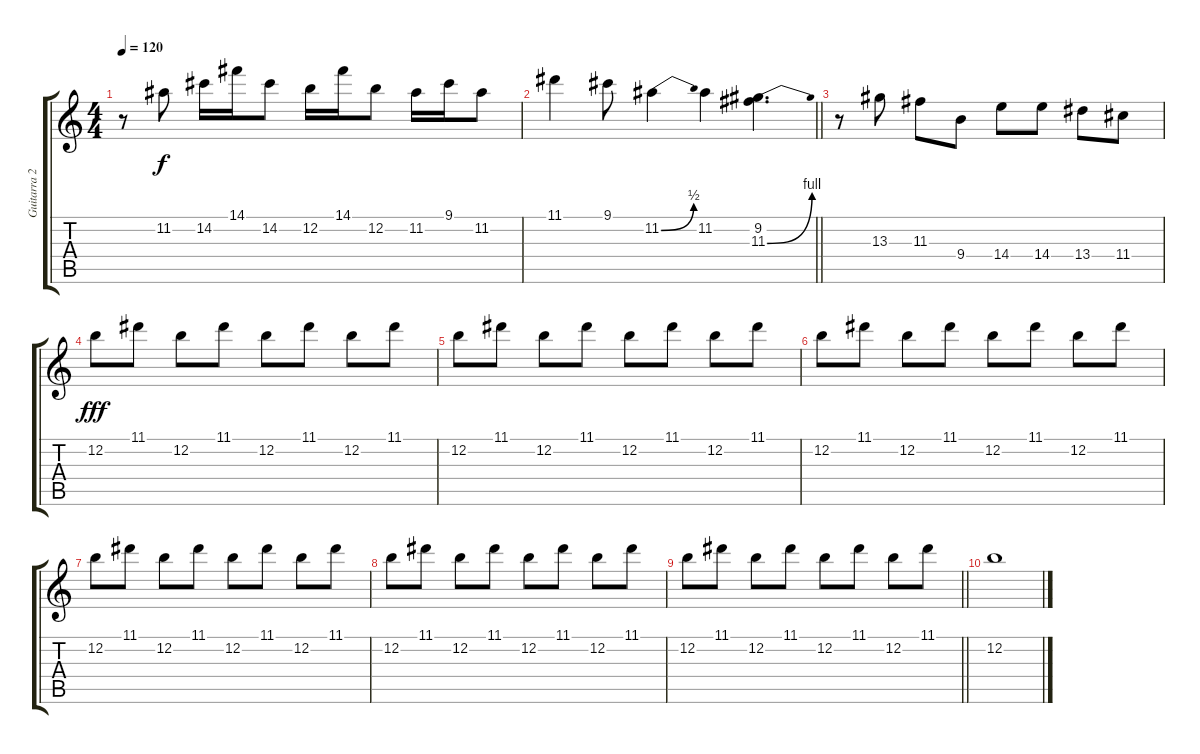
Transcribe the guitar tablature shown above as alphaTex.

\track ("Guitarra 2" "Guitarra 2") {instrument overdrivenguitar}
\staff {score tabs}
\tuning (E4 B3 G3 D3 A2 E2) {hide}
\ts (4 4)
\tempo 120
\clef g2
\ks c
r.8{dy f} 11.2.8 14.2.16 14.1.16 14.2.8 12.2.16 14.1.16 12.2.8 11.2.16 9.1.16 11.2.8 |
\barLineRight lightlight
11.1.4 9.1.8 11.2{be (bend 0 0 60 2)}.4 11.2.4 (9.2 11.3{be (bend 0 0 60 4)}).4{d} |
r.8 13.3.8 11.3.8 9.4.8 14.4.8 14.4.8 13.4.8 11.4.8 |
12.2.8{dy fff} 11.1.8 12.2.8 11.1.8 12.2.8 11.1.8 12.2.8 11.1.8 |
12.2.8 11.1.8 12.2.8 11.1.8 12.2.8 11.1.8 12.2.8 11.1.8 |
12.2.8 11.1.8 12.2.8 11.1.8 12.2.8 11.1.8 12.2.8 11.1.8 |
12.2.8 11.1.8 12.2.8 11.1.8 12.2.8 11.1.8 12.2.8 11.1.8 |
12.2.8 11.1.8 12.2.8 11.1.8 12.2.8 11.1.8 12.2.8 11.1.8 |
\barLineRight lightlight
12.2.8 11.1.8 12.2.8 11.1.8 12.2.8 11.1.8 12.2.8 11.1.8 |
12.2.1
